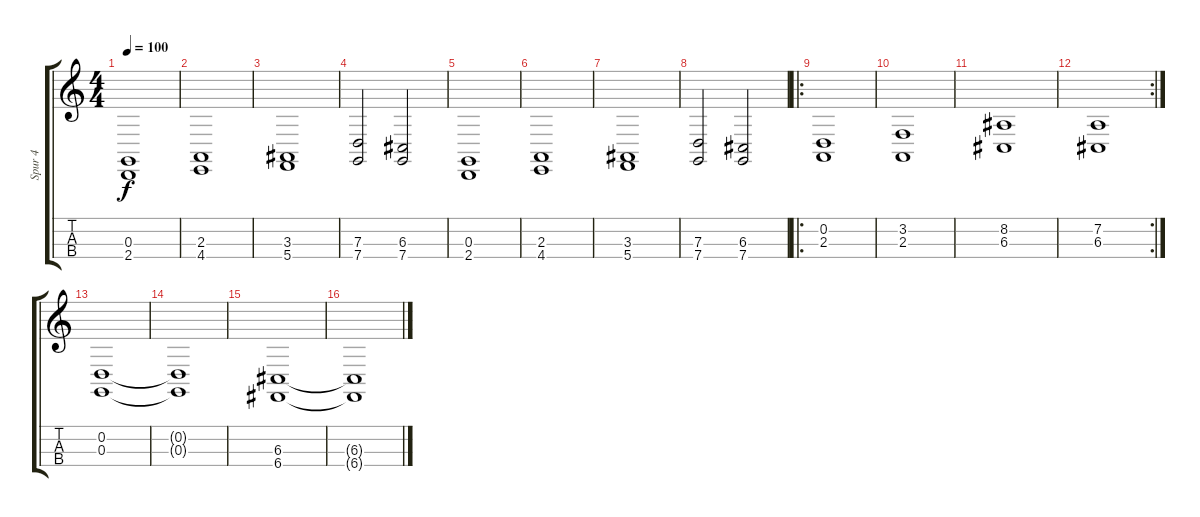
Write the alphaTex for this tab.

\track ("Spur 4" "Spur 4") {instrument stringensemble1}
\staff {score tabs}
\tuning (A3 D3 G2 C2) {hide}
\ts (4 4)
\tempo 100
\clef g2
\ks c
(0.3 2.4).1{dy f} |
(2.3 4.4).1 |
(3.3 5.4).1 |
(7.3 7.4).2 (6.3 7.4).2 |
(0.3 2.4).1 |
(2.3 4.4).1 |
(3.3 5.4).1 |
(7.3 7.4).2 (6.3 7.4).2 |
\ro
(0.2 2.3).1 |
(3.2 2.3).1 |
(8.2 6.3).1 |
\rc 2
(7.2 6.3).1 |
(0.2 0.3).1 |
(0.2{t} 0.3{t}).1 |
(6.3 6.4).1 |
(6.3{t} 6.4{t}).1
